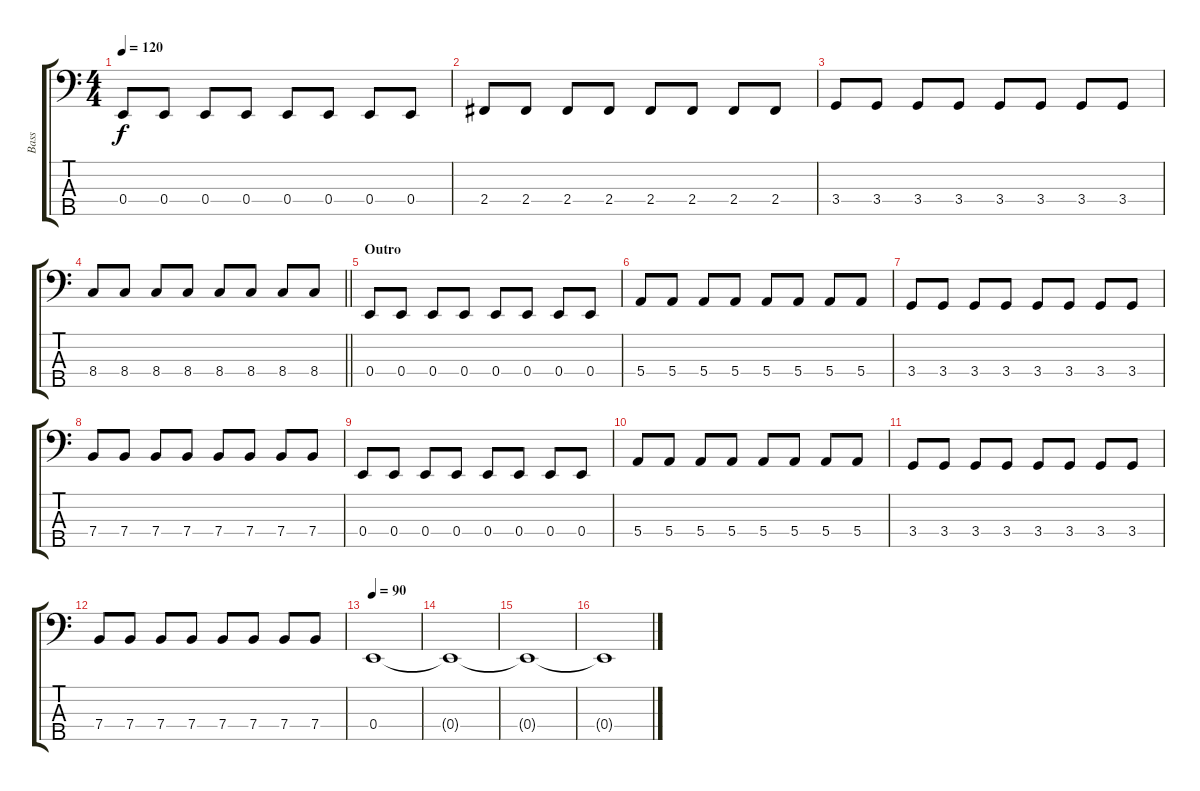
\track ("Bass " "Bass ") {instrument electricbassfinger}
\staff {score tabs}
\tuning (G2 D2 A1 E1 B0) {hide}
\ts (4 4)
\tempo 120
\clef f4
\ks c
0.4.8{dy f} 0.4.8 0.4.8 0.4.8 0.4.8 0.4.8 0.4.8 0.4.8 |
2.4.8 2.4.8 2.4.8 2.4.8 2.4.8 2.4.8 2.4.8 2.4.8 |
3.4.8 3.4.8 3.4.8 3.4.8 3.4.8 3.4.8 3.4.8 3.4.8 |
\barLineRight lightlight
8.4.8 8.4.8 8.4.8 8.4.8 8.4.8 8.4.8 8.4.8 8.4.8 |
\section ("" "Outro")
0.4.8 0.4.8 0.4.8 0.4.8 0.4.8 0.4.8 0.4.8 0.4.8 |
5.4.8 5.4.8 5.4.8 5.4.8 5.4.8 5.4.8 5.4.8 5.4.8 |
3.4.8 3.4.8 3.4.8 3.4.8 3.4.8 3.4.8 3.4.8 3.4.8 |
7.4.8 7.4.8 7.4.8 7.4.8 7.4.8 7.4.8 7.4.8 7.4.8 |
0.4.8 0.4.8 0.4.8 0.4.8 0.4.8 0.4.8 0.4.8 0.4.8 |
5.4.8 5.4.8 5.4.8 5.4.8 5.4.8 5.4.8 5.4.8 5.4.8 |
3.4.8 3.4.8 3.4.8 3.4.8 3.4.8 3.4.8 3.4.8 3.4.8 |
7.4.8 7.4.8 7.4.8 7.4.8 7.4.8 7.4.8 7.4.8 7.4.8 |
\tempo 90
0.4.1 |
0.4{t}.1 |
0.4{t}.1 |
0.4{t}.1
